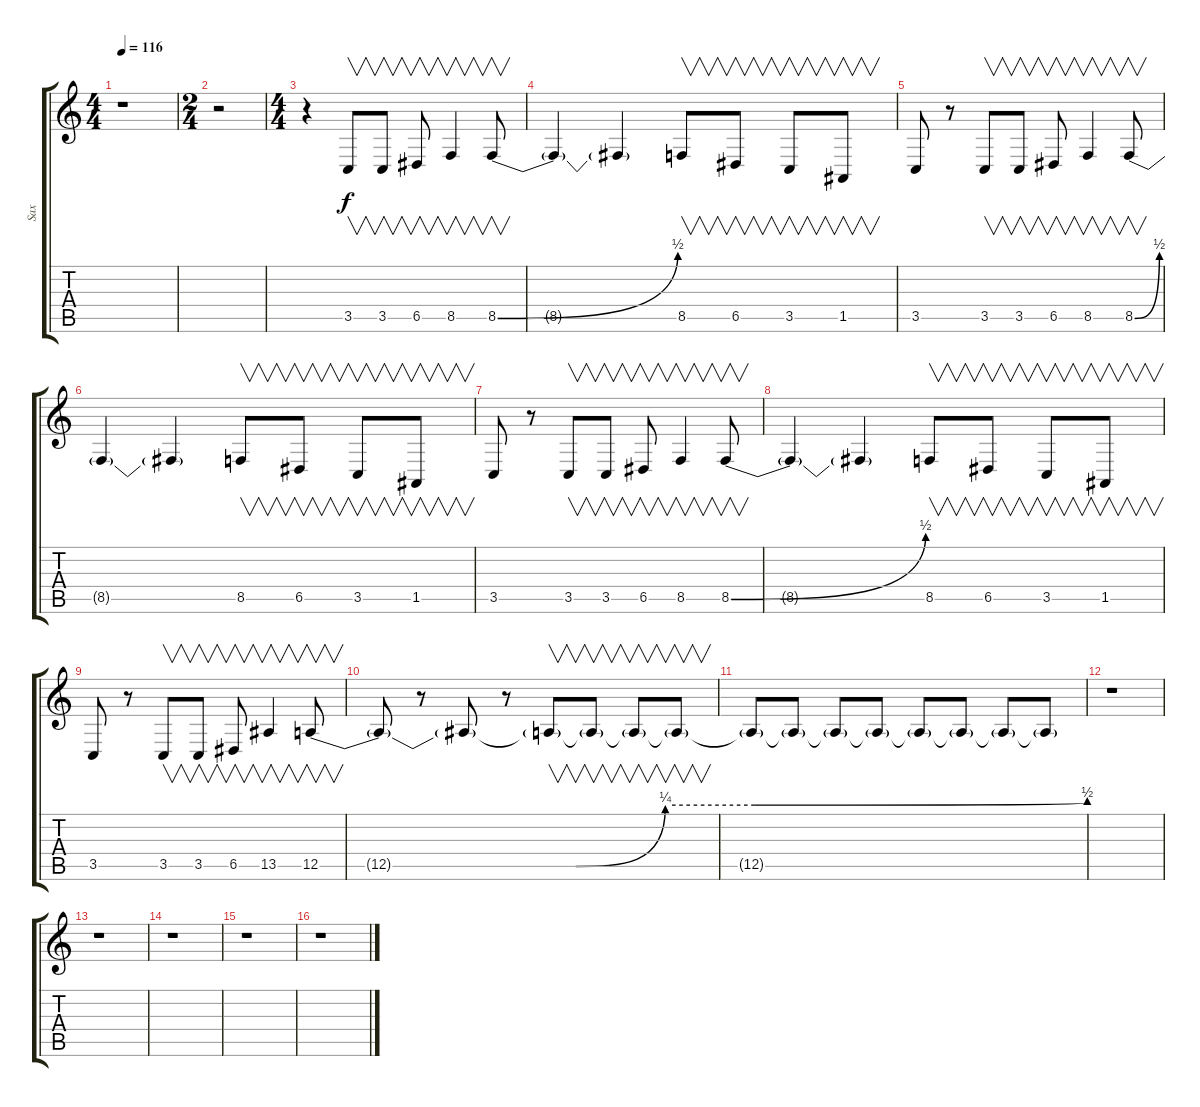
\track ("Sax" "Sax") {instrument tenorsax}
\staff {score tabs}
\tuning (E4 B3 G3 D3 A2 E2) {hide}
\ts (4 4)
\tempo 116
\clef g2
\ks c
r.1{dy f instrument tenorsax} |
\ts (2 4)
r.2 |
\ts (4 4)
r.4 3.5.8{v} 3.5.8{v} 6.5.8{v} 8.5.4{v} 8.5{be (bend 0 0 60 2)}.8{v} |
8.5{t}.4 8.5{t}.4 8.5.8{v} 6.5.8{v} 3.5.8{v} 1.5.8{v} |
3.5.8 r.8 3.5.8{v} 3.5.8{v} 6.5.8{v} 8.5.4{v} 8.5{be (bend 0 0 60 2)}.8{v} |
8.5{t}.4 8.5{t}.4 8.5.8{v} 6.5.8{v} 3.5.8{v} 1.5.8{v} |
3.5.8 r.8 3.5.8{v} 3.5.8{v} 6.5.8{v} 8.5.4{v} 8.5{be (bend 0 0 60 2)}.8{v} |
8.5{t}.4 8.5{t}.4 8.5.8{v} 6.5.8{v} 3.5.8{v} 1.5.8{v} |
3.5.8 r.8 3.5.8{v} 3.5.8{v} 6.5.8{v} 13.5.4{v} 12.5{be (custom 0 0 20 0 27 1 34 1 60 2)}.8{v} |
12.5{t}.8{volume 13} r.8{volume 12} 12.5{t}.8{volume 11} r.8{volume 11} 12.5{t}.8{v volume 11} 12.5{t}.8{v volume 11} 12.5{t}.8{v volume 11} 12.5{t}.8{v volume 12} |
12.5{t}.8{volume 12} 12.5{t}.8{volume 12} 12.5{t}.8{volume 10} 12.5{t}.8{volume 8} 12.5{t}.8{volume 6} 12.5{t}.8{volume 4} 12.5{t}.8{volume 2} 12.5{t}.8{volume 0} |
r.1 |
r.1 |
r.1 |
r.1 |
r.1
